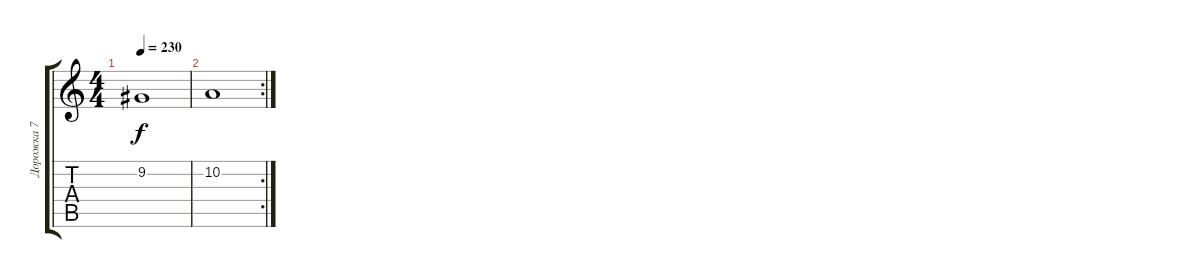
\track ("Дорожка 7" "Дорожка 7") {instrument lead6voice}
\staff {score tabs}
\tuning (E4 B3 G3 D3 A2 E2) {hide}
\ts (4 4)
\tempo 230
\clef g2
\ks c
9.2.1{dy f} |
\rc 2
10.2.1
